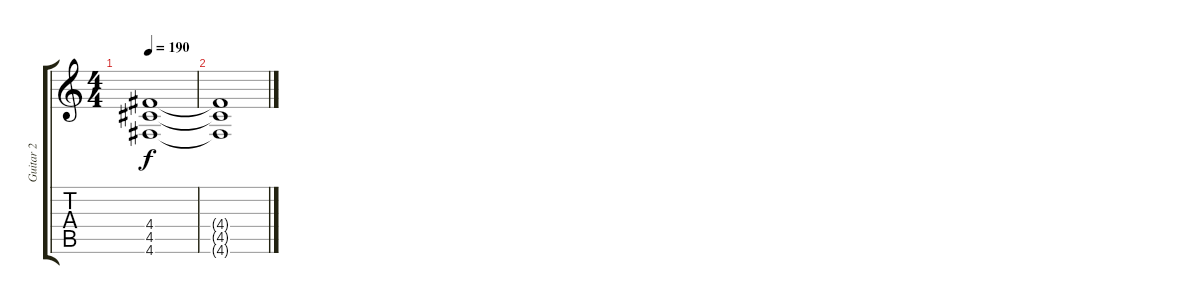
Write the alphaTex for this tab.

\track ("Guitar 2" "Guitar 2") {instrument distortionguitar}
\staff {score tabs}
\tuning (E4 B3 G3 D3 A2 D2) {hide}
\ts (4 4)
\tempo 190
\clef g2
\ks c
(4.4{t} 4.5{t} 4.6{t}).1{dy f} |
(4.4{t} 4.5{t} 4.6{t}).1
